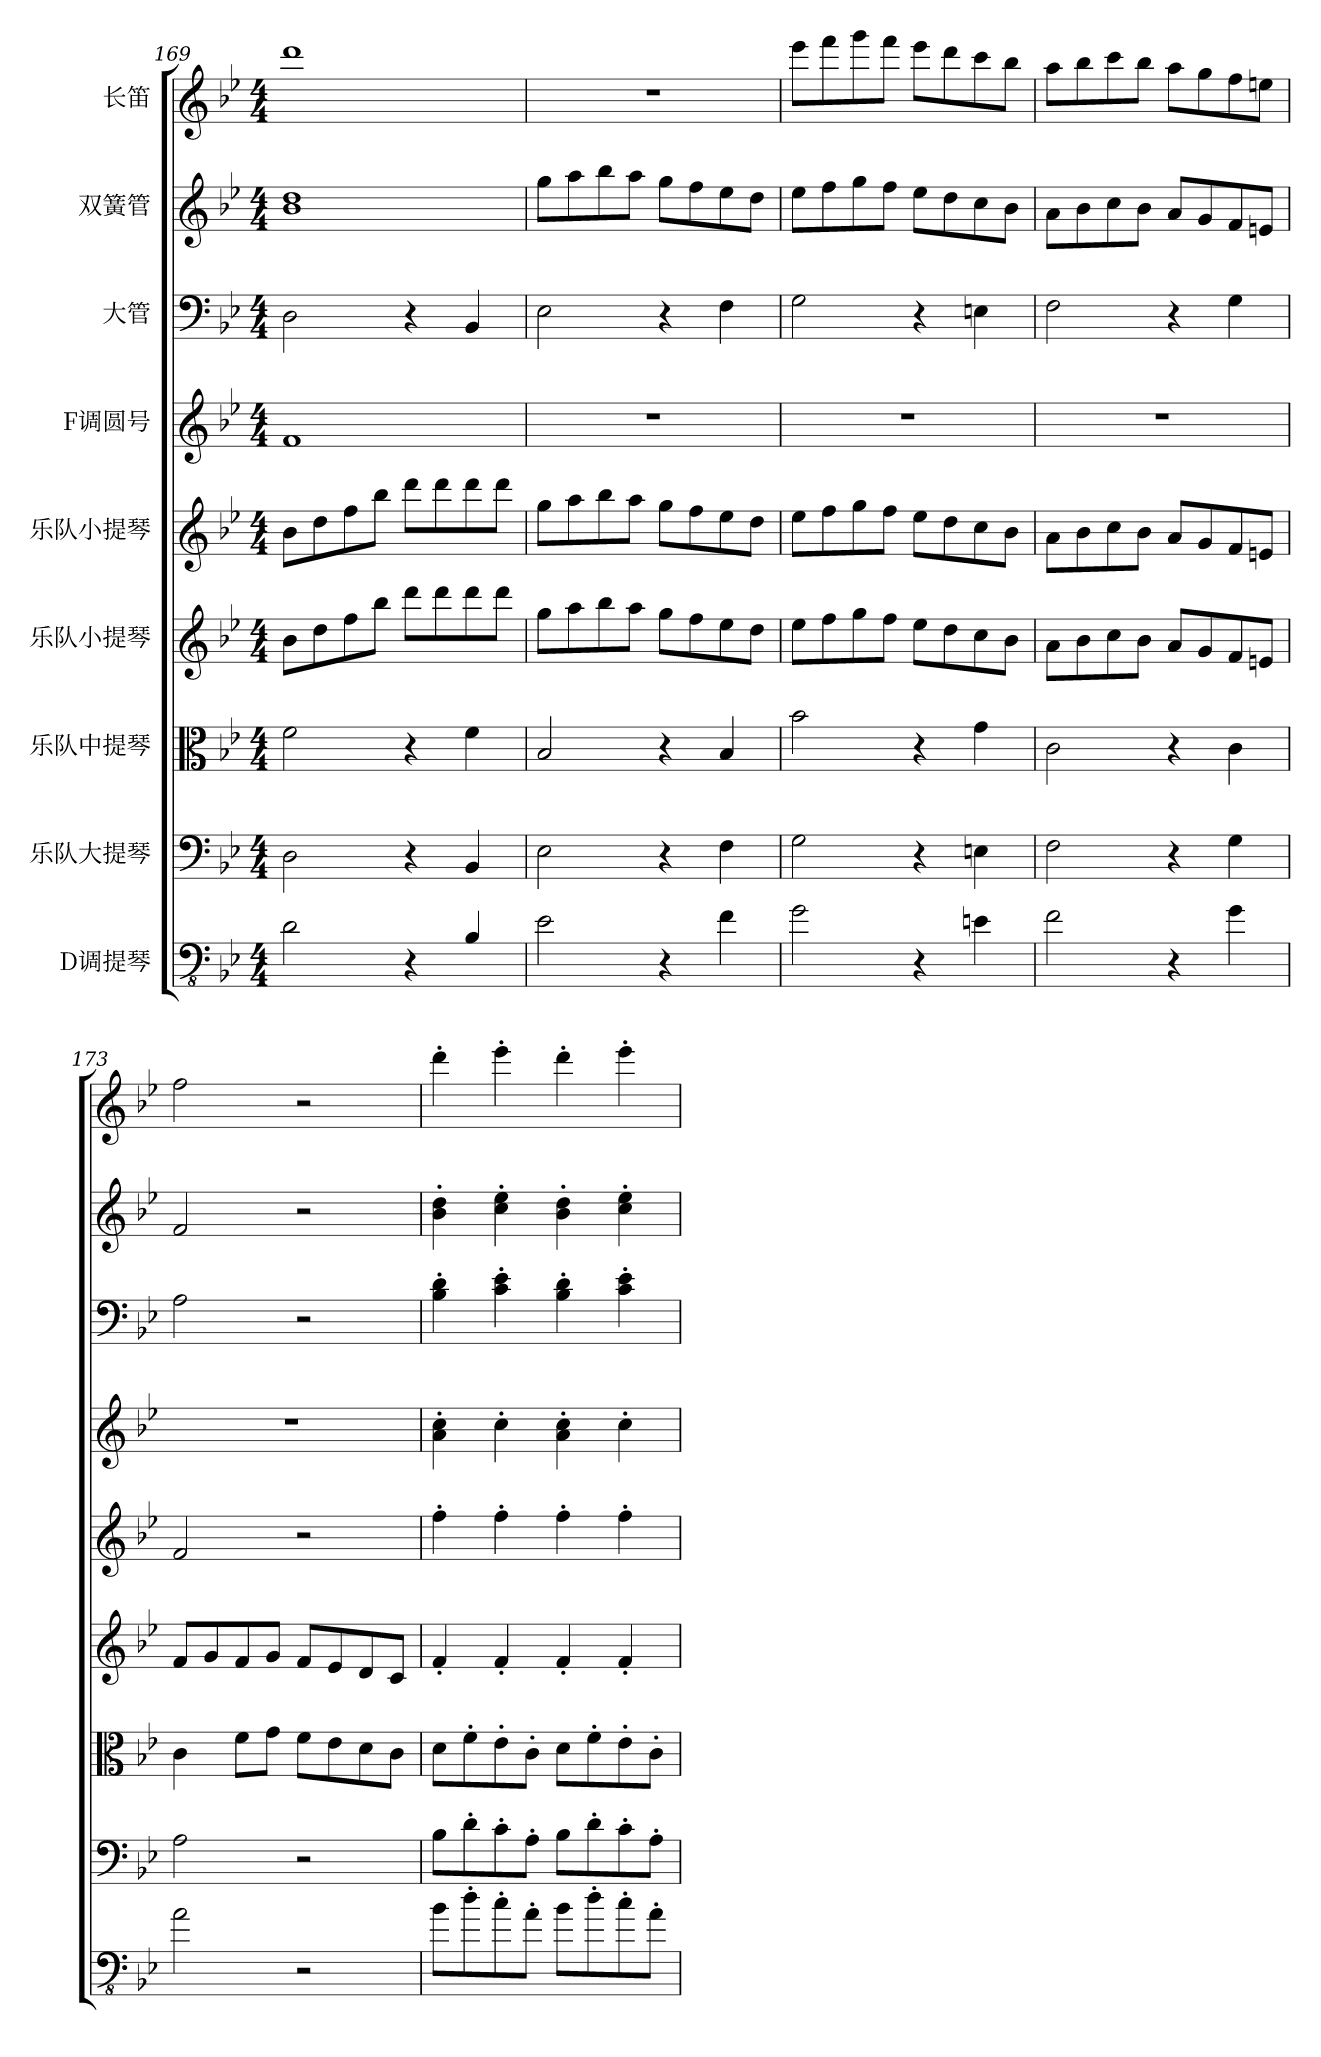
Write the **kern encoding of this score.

**kern	**kern	**kern	**kern	**kern	**kern	**kern	**kern	**kern
*part9	*part8	*part7	*part6	*part5	*part4	*part3	*part2	*part1
*staff9	*staff8	*staff7	*staff6	*staff5	*staff4	*staff3	*staff2	*staff1
*I"D调提琴	*I"乐队大提琴	*I"乐队中提琴	*I"乐队小提琴	*I"乐队小提琴	*I"F调圆号	*I"大管	*I"双簧管	*I"长笛
*clefFv4	*clefF4	*clefC3	*clefG2	*clefG2	*clefG2	*clefF4	*clefG2	*clefG2
*ITrd7c12	*	*	*	*	*ITrd4c7	*	*	*
*k[b-e-]	*k[b-e-]	*k[b-e-]	*k[b-e-]	*k[b-e-]	*k[b-e-a-]	*k[b-e-]	*k[b-e-]	*k[b-e-]
*M4/4	*M4/4	*M4/4	*M4/4	*M4/4	*M4/4	*M4/4	*M4/4	*M4/4
=169	=169	=169	=169	=169	=169	=169	=169	=169
2DD\	2D\	2f\	8b-\L	8b-\L	1B-	2D\	1b- 1dd	1ddd
.	.	.	8dd\	8dd\	.	.	.	.
.	.	.	8ff\	8ff\	.	.	.	.
.	.	.	8bb-\J	8bb-\J	.	.	.	.
4r	4r	4r	8ddd\L	8ddd\L	.	4r	.	.
.	.	.	8ddd\	8ddd\	.	.	.	.
4BBB-/	4BB-/	4f\	8ddd\	8ddd\	.	4BB-/	.	.
.	.	.	8ddd\J	8ddd\J	.	.	.	.
=170	=170	=170	=170	=170	=170	=170	=170	=170
2EE-\	2E-\	2B-/	8gg\L	8gg\L	1r	2E-\	8gg\L	1r
.	.	.	8aa\	8aa\	.	.	8aa\	.
.	.	.	8bb-\	8bb-\	.	.	8bb-\	.
.	.	.	8aa\J	8aa\J	.	.	8aa\J	.
4r	4r	4r	8gg\L	8gg\L	.	4r	8gg\L	.
.	.	.	8ff\	8ff\	.	.	8ff\	.
4FF\	4F\	4B-/	8ee-\	8ee-\	.	4F\	8ee-\	.
.	.	.	8dd\J	8dd\J	.	.	8dd\J	.
!!LO:PB:g=z
=171	=171	=171	=171	=171	=171	=171	=171	=171
2GG\	2G\	2b-\	8ee-\L	8ee-\L	1r	2G\	8ee-\L	8eee-\L
.	.	.	8ff\	8ff\	.	.	8ff\	8fff\
.	.	.	8gg\	8gg\	.	.	8gg\	8ggg\
.	.	.	8ff\J	8ff\J	.	.	8ff\J	8fff\J
4r	4r	4r	8ee-\L	8ee-\L	.	4r	8ee-\L	8eee-\L
.	.	.	8dd\	8dd\	.	.	8dd\	8ddd\
4EEn\	4En\	4g\	8cc\	8cc\	.	4En\	8cc\	8ccc\
.	.	.	8b-\J	8b-\J	.	.	8b-\J	8bb-\J
=172	=172	=172	=172	=172	=172	=172	=172	=172
2FF\	2F\	2c\	8a\L	8a\L	1r	2F\	8a\L	8aa\L
.	.	.	8b-\	8b-\	.	.	8b-\	8bb-\
.	.	.	8cc\	8cc\	.	.	8cc\	8ccc\
.	.	.	8b-\J	8b-\J	.	.	8b-\J	8bb-\J
4r	4r	4r	8a/L	8a/L	.	4r	8a/L	8aa\L
.	.	.	8g/	8g/	.	.	8g/	8gg\
4GG\	4G\	4c\	8f/	8f/	.	4G\	8f/	8ff\
.	.	.	8en/J	8en/J	.	.	8en/J	8een\J
=173	=173	=173	=173	=173	=173	=173	=173	=173
2AA\	2A\	4c\	8f/L	2f/	1r	2A\	2f/	2ff\
.	.	.	8g/	.	.	.	.	.
.	.	8f\L	8f/	.	.	.	.	.
.	.	8g\J	8g/J	.	.	.	.	.
2r	2r	8f\L	8f/L	2r	.	2r	2r	2r
.	.	8e-\	8e-/	.	.	.	.	.
.	.	8d\	8d/	.	.	.	.	.
.	.	8c\J	8c/J	.	.	.	.	.
=174	=174	=174	=174	=174	=174	=174	=174	=174
8BB-\L	8B-\L	8d\L	4f'/	4ff'\	4d\' 4f\'	4B-\' 4d\'	4b-\' 4dd\'	4ddd'\
8D'\	8d'\	8f'\	.	.	.	.	.	.
8C'\	8c'\	8e-'\	4f'/	4ff'\	4f'\	4c\' 4e-\'	4cc\' 4ee-\'	4eee-'\
8AA'\J	8A'\J	8c'\J	.	.	.	.	.	.
8BB-\L	8B-\L	8d\L	4f'/	4ff'\	4d\' 4f\'	4B-\' 4d\'	4b-\' 4dd\'	4ddd'\
8D'\	8d'\	8f'\	.	.	.	.	.	.
8C'\	8c'\	8e-'\	4f'/	4ff'\	4f'\	4c\' 4e-\'	4cc\' 4ee-\'	4eee-'\
8AA'\J	8A'\J	8c'\J	.	.	.	.	.	.
=	=	=	=	=	=	=	=	=
*-	*-	*-	*-	*-	*-	*-	*-	*-
